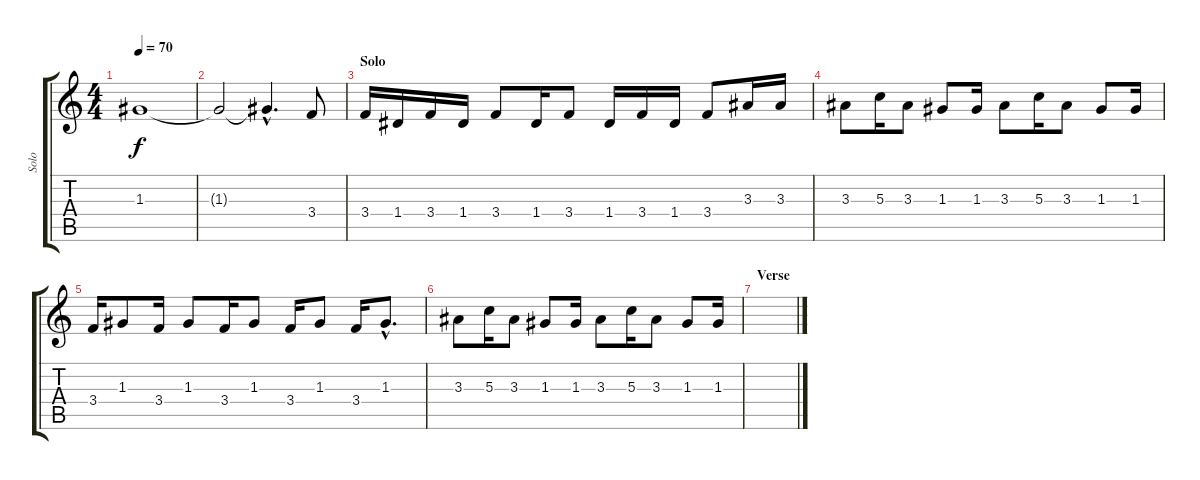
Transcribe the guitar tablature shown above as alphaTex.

\track ("Solo" "Solo") {instrument distortionguitar}
\staff {score tabs}
\tuning (E4 B3 G3 D3 A2 E2) {hide}
\ts (4 4)
\tempo 70
\clef g2
\ks c
1.3.1{dy f} |
1.3{t}.2 1.3{hac t}.4{d} 3.4.8 |
\section ("" "Solo")
3.4.16{volume 12 balance 8} 1.4.16 3.4.16 1.4.16 3.4.8 1.4.16 3.4.8 1.4.16 3.4.16 1.4.16 3.4.8 3.3.16 3.3.16 |
3.3.8 5.3.16 3.3.8 1.3.8 1.3.16 3.3.8 5.3.16 3.3.8 1.3.8 1.3.16 |
3.4.16 1.3.8 3.4.16 1.3.8 3.4.16 1.3.8 3.4.16 1.3.8 3.4.16 1.3{hac}.8{d} |
3.3.8 5.3.16 3.3.8 1.3.8 1.3.16 3.3.8 5.3.16 3.3.8 1.3.8 1.3.16 |
\section ("" "Verse")
